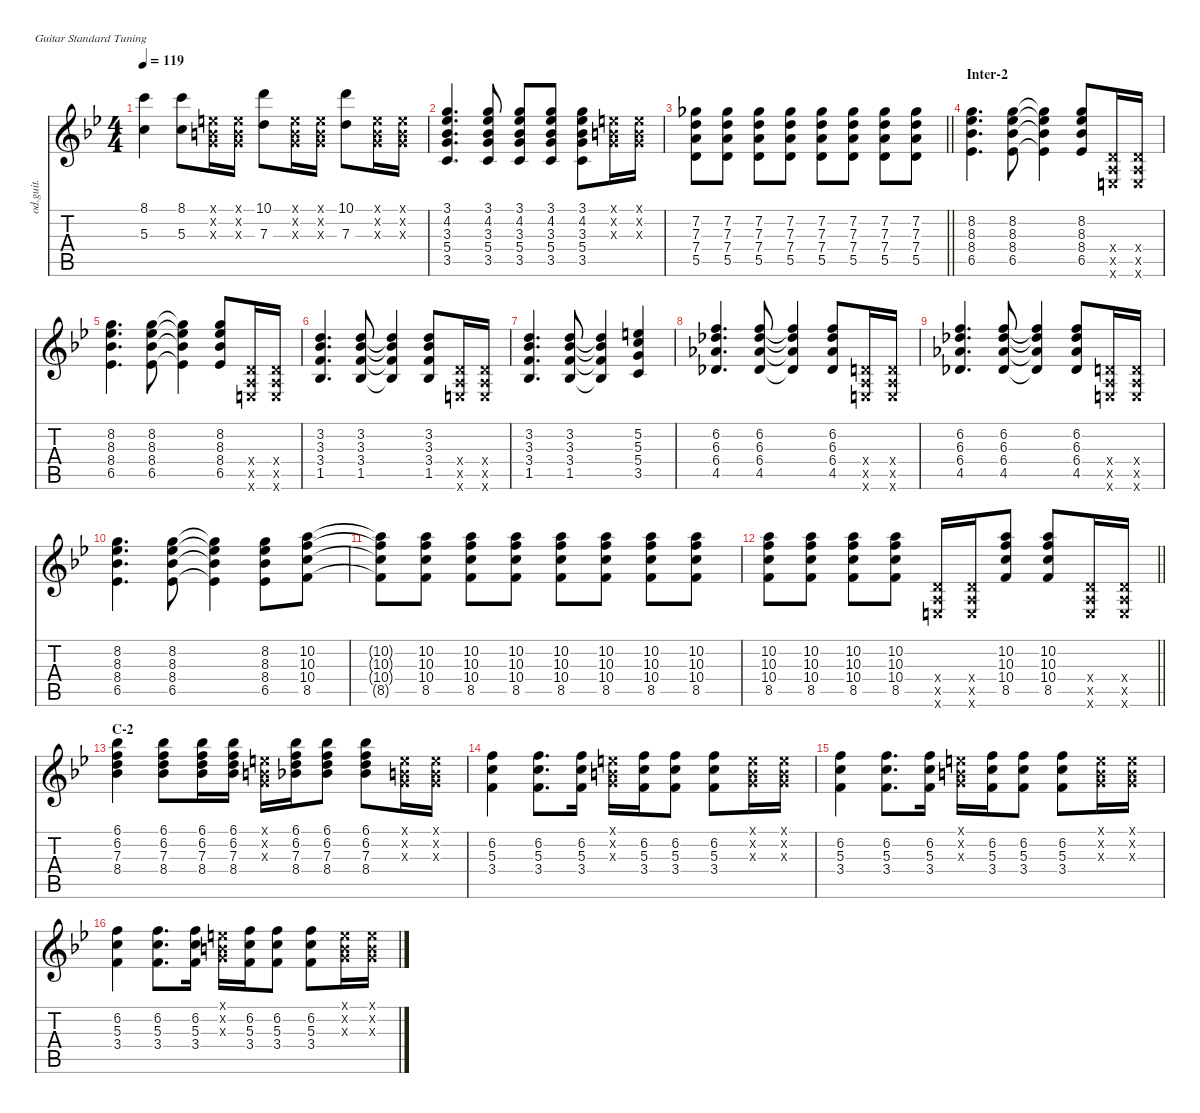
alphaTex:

\defaultSystemsLayout 4
\hideDynamics
\bracketExtendMode nobrackets
\otherSystemsTrackNameOrientation horizontal
\track ("Guitar 2" "od.guit.") {mute instrument overdrivenguitar}
\staff {score tabs}
\tuning (E4 B3 G3 D3 A2 E2)
\ts (4 4)
\tempo 119
\clef g2
\ks bb
(8.1{t acc forcenatural} 5.3{t acc forcenatural}).4{dy f beam Down} (8.1{acc forcenatural} 5.3{acc forcenatural}).8{beam Down} (0.1{x acc forcenatural} 0.2{x acc forcenatural} 0.3{x acc forcenatural}).16{beam Down} (0.1{x acc forcenatural} 0.2{x acc forcenatural} 0.3{x acc forcenatural}).16{beam Down} (10.1{acc forcenatural} 7.3{acc forcenatural}).8{beam Down} (0.1{x acc forcenatural} 0.2{x acc forcenatural} 0.3{x acc forcenatural}).16{beam Down} (0.1{x acc forcenatural} 0.2{x acc forcenatural} 0.3{x acc forcenatural}).16{beam Down} (10.1{acc forcenatural} 7.3{acc forcenatural}).8{beam Down} (0.1{x acc forcenatural} 0.2{x acc forcenatural} 0.3{x acc forcenatural}).16{beam Down} (0.1{x acc forcenatural} 0.2{x acc forcenatural} 0.3{x acc forcenatural}).16{beam Down} |
(3.1{acc forcenatural} 4.2{acc b} 3.3{acc b} 5.4{acc forcenatural} 3.5{acc forcenatural}).4{d beam Up} (3.1{acc forcenatural} 4.2{acc b} 3.3{acc b} 5.4{acc forcenatural} 3.5{acc forcenatural}).8{beam Up} (3.1{acc forcenatural} 4.2{acc b} 3.3{acc b} 5.4{acc forcenatural} 3.5{acc forcenatural}).8{beam Up} (3.1{acc forcenatural} 4.2{acc b} 3.3{acc b} 5.4{acc forcenatural} 3.5{acc forcenatural}).8{beam Up} (3.1{acc forcenatural} 4.2{acc b} 3.3{acc b} 5.4{acc forcenatural} 3.5{acc forcenatural}).8{beam Down} (0.1{x acc forcenatural} 0.2{x acc forcenatural} 0.3{x acc forcenatural}).16{beam Down} (0.1{x acc forcenatural} 0.2{x acc forcenatural} 0.3{x acc forcenatural}).16{beam Down} |
\barLineRight lightlight
(7.2{acc b} 7.3{acc forcenatural} 7.4{acc forcenatural} 5.5{acc forcenatural}).8{beam Down} (7.2{acc b} 7.3{acc forcenatural} 7.4{acc forcenatural} 5.5{acc forcenatural}).8{beam Down} (7.2{acc b} 7.3{acc forcenatural} 7.4{acc forcenatural} 5.5{acc forcenatural}).8{beam Down} (7.2{acc b} 7.3{acc forcenatural} 7.4{acc forcenatural} 5.5{acc forcenatural}).8{beam Down} (7.2{acc b} 7.3{acc forcenatural} 7.4{acc forcenatural} 5.5{acc forcenatural}).8{beam Down} (7.2{acc b} 7.3{acc forcenatural} 7.4{acc forcenatural} 5.5{acc forcenatural}).8{beam Down} (7.2{acc b} 7.3{acc forcenatural} 7.4{acc forcenatural} 5.5{acc forcenatural}).8{beam Down} (7.2{acc b} 7.3{acc forcenatural} 7.4{acc forcenatural} 5.5{acc forcenatural}).8{beam Down} |
\section ("" "Inter-2")
(8.2{acc forcenatural} 8.3{acc b} 8.4{acc b} 6.5{acc b}).4{d beam Down} (8.2{acc forcenatural} 8.3{acc b} 8.4{acc b} 6.5{acc b}).8{beam Down} (8.2{t acc forcenatural} 8.3{t acc b} 8.4{t acc b} 6.5{t acc b}).4{beam Down} (8.2{acc forcenatural} 8.3{acc b} 8.4{acc b} 6.5{acc b}).8{beam Up} (0.4{x acc forcenatural} 0.5{x acc forcenatural} 0.6{x acc forcenatural}).16{beam Up} (0.4{x acc forcenatural} 0.5{x acc forcenatural} 0.6{x acc forcenatural}).16{beam Up} |
(8.2{acc forcenatural} 8.3{acc b} 8.4{acc b} 6.5{acc b}).4{d beam Down} (8.2{acc forcenatural} 8.3{acc b} 8.4{acc b} 6.5{acc b}).8{beam Down} (8.2{t acc forcenatural} 8.3{t acc b} 8.4{t acc b} 6.5{t acc b}).4{beam Down} (8.2{acc forcenatural} 8.3{acc b} 8.4{acc b} 6.5{acc b}).8{beam Up} (0.4{x acc forcenatural} 0.5{x acc forcenatural} 0.6{x acc forcenatural}).16{beam Up} (0.4{x acc forcenatural} 0.5{x acc forcenatural} 0.6{x acc forcenatural}).16{beam Up} |
(3.2{acc forcenatural} 3.3{acc b} 3.4{acc forcenatural} 1.5{acc b}).4{d beam Up} (3.2{acc forcenatural} 3.3{acc b} 3.4{acc forcenatural} 1.5{acc b}).8{beam Up} (3.2{t acc forcenatural} 3.3{t acc b} 3.4{t acc forcenatural} 1.5{t acc b}).4{beam Up} (3.2{acc forcenatural} 3.3{acc b} 3.4{acc forcenatural} 1.5{acc b}).8{beam Up} (0.4{x acc forcenatural} 0.5{x acc forcenatural} 0.6{x acc forcenatural}).16{beam Up} (0.4{x acc forcenatural} 0.5{x acc forcenatural} 0.6{x acc forcenatural}).16{beam Up} |
(3.2{acc forcenatural} 3.3{acc b} 3.4{acc forcenatural} 1.5{acc b}).4{d beam Up} (3.2{acc forcenatural} 3.3{acc b} 3.4{acc forcenatural} 1.5{acc b}).8{beam Up} (3.2{t acc forcenatural} 3.3{t acc b} 3.4{t acc forcenatural} 1.5{t acc b}).4{beam Up} (5.2{acc forcenatural} 5.3{acc forcenatural} 5.4{acc forcenatural} 3.5{acc forcenatural}).4{beam Up} |
(6.2{acc forcenatural} 6.3{acc b} 6.4{acc b} 4.5{acc b}).4{d beam Up} (6.2{acc forcenatural} 6.3{acc b} 6.4{acc b} 4.5{acc b}).8{beam Up} (6.2{t acc forcenatural} 6.3{t acc b} 6.4{t acc b} 4.5{t acc b}).4{beam Up} (6.2{acc forcenatural} 6.3{acc b} 6.4{acc b} 4.5{acc b}).8{beam Up} (0.4{x acc forcenatural} 0.5{x acc forcenatural} 0.6{x acc forcenatural}).16{beam Up} (0.4{x acc forcenatural} 0.5{x acc forcenatural} 0.6{x acc forcenatural}).16{beam Up} |
(6.2{acc forcenatural} 6.3{acc b} 6.4{acc b} 4.5{acc b}).4{d beam Up} (6.2{acc forcenatural} 6.3{acc b} 6.4{acc b} 4.5{acc b}).8{beam Up} (6.2{t acc forcenatural} 6.3{t acc b} 6.4{t acc b} 4.5{t acc b}).4{beam Up} (6.2{acc forcenatural} 6.3{acc b} 6.4{acc b} 4.5{acc b}).8{beam Up} (0.4{x acc forcenatural} 0.5{x acc forcenatural} 0.6{x acc forcenatural}).16{beam Up} (0.4{x acc forcenatural} 0.5{x acc forcenatural} 0.6{x acc forcenatural}).16{beam Up} |
(8.2{acc forcenatural} 8.3{acc b} 8.4{acc b} 6.5{acc b}).4{d beam Down} (8.2{acc forcenatural} 8.3{acc b} 8.4{acc b} 6.5{acc b}).8{beam Down} (8.2{t acc forcenatural} 8.3{t acc b} 8.4{t acc b} 6.5{t acc b}).4{beam Down} (8.2{acc forcenatural} 8.3{acc b} 8.4{acc b} 6.5{acc b}).8{beam Down} (10.2{acc forcenatural} 10.3{acc forcenatural} 10.4{acc forcenatural} 8.5{acc forcenatural}).8{beam Down} |
(10.2{t acc forcenatural} 10.3{t acc forcenatural} 10.4{t acc forcenatural} 8.5{t acc forcenatural}).8{beam Down} (10.2{acc forcenatural} 10.3{acc forcenatural} 10.4{acc forcenatural} 8.5{acc forcenatural}).8{beam Down} (10.2{acc forcenatural} 10.3{acc forcenatural} 10.4{acc forcenatural} 8.5{acc forcenatural}).8{beam Down} (10.2{acc forcenatural} 10.3{acc forcenatural} 10.4{acc forcenatural} 8.5{acc forcenatural}).8{beam Down} (10.2{acc forcenatural} 10.3{acc forcenatural} 10.4{acc forcenatural} 8.5{acc forcenatural}).8{beam Down} (10.2{acc forcenatural} 10.3{acc forcenatural} 10.4{acc forcenatural} 8.5{acc forcenatural}).8{beam Down} (10.2{acc forcenatural} 10.3{acc forcenatural} 10.4{acc forcenatural} 8.5{acc forcenatural}).8{beam Down} (10.2{acc forcenatural} 10.3{acc forcenatural} 10.4{acc forcenatural} 8.5{acc forcenatural}).8{beam Down} |
\barLineRight lightlight
(10.2{acc forcenatural} 10.3{acc forcenatural} 10.4{acc forcenatural} 8.5{acc forcenatural}).8{beam Down} (10.2{acc forcenatural} 10.3{acc forcenatural} 10.4{acc forcenatural} 8.5{acc forcenatural}).8{beam Down} (10.2{acc forcenatural} 10.3{acc forcenatural} 10.4{acc forcenatural} 8.5{acc forcenatural}).8{beam Down} (10.2{acc forcenatural} 10.3{acc forcenatural} 10.4{acc forcenatural} 8.5{acc forcenatural}).8{beam Down} (0.4{x acc forcenatural} 0.5{x acc forcenatural} 0.6{x acc forcenatural}).16{beam Up} (0.4{x acc forcenatural} 0.5{x acc forcenatural} 0.6{x acc forcenatural}).16{beam Up} (10.2{acc forcenatural} 10.3{acc forcenatural} 10.4{acc forcenatural} 8.5{acc forcenatural}).8{beam Up} (10.2{acc forcenatural} 10.3{acc forcenatural} 10.4{acc forcenatural} 8.5{acc forcenatural}).8{beam Up} (0.4{x acc forcenatural} 0.5{x acc forcenatural} 0.6{x acc forcenatural}).16{beam Up} (0.4{x acc forcenatural} 0.5{x acc forcenatural} 0.6{x acc forcenatural}).16{beam Up} |
\section ("" "C-2")
(6.1{acc b} 6.2{acc forcenatural} 7.3{acc forcenatural} 8.4{acc b}).4{beam Down} (6.1{acc b} 6.2{acc forcenatural} 7.3{acc forcenatural} 8.4{acc b}).8{beam Down} (6.1{acc b} 6.2{acc forcenatural} 7.3{acc forcenatural} 8.4{acc b}).16{beam Down} (6.1{acc b} 6.2{acc forcenatural} 7.3{acc forcenatural} 8.4{acc b}).16{beam Down} (0.1{x acc forcenatural} 0.2{x acc forcenatural} 0.3{x acc forcenatural}).16{beam Down} (6.1{acc b} 6.2{acc forcenatural} 7.3{acc forcenatural} 8.4{acc b}).16{beam Down} (6.1{acc b} 6.2{acc forcenatural} 7.3{acc forcenatural} 8.4{acc b}).8{beam Down} (6.1{acc b} 6.2{acc forcenatural} 7.3{acc forcenatural} 8.4{acc b}).8{beam Down} (0.1{x acc forcenatural} 0.2{x acc forcenatural} 0.3{x acc forcenatural}).16{beam Down} (0.1{x acc forcenatural} 0.2{x acc forcenatural} 0.3{x acc forcenatural}).16{beam Down} |
(6.2{acc forcenatural} 5.3{acc forcenatural} 3.4{acc forcenatural}).4{beam Down} (6.2{acc forcenatural} 5.3{acc forcenatural} 3.4{acc forcenatural}).8{d beam Down} (6.2{acc forcenatural} 5.3{acc forcenatural} 3.4{acc forcenatural}).16{beam Down} (0.1{x acc forcenatural} 0.2{x acc forcenatural} 0.3{x acc forcenatural}).16{beam Down} (6.2{acc forcenatural} 5.3{acc forcenatural} 3.4{acc forcenatural}).16{beam Down} (6.2{acc forcenatural} 5.3{acc forcenatural} 3.4{acc forcenatural}).8{beam Down} (6.2{acc forcenatural} 5.3{acc forcenatural} 3.4{acc forcenatural}).8{beam Down} (0.1{x acc forcenatural} 0.2{x acc forcenatural} 0.3{x acc forcenatural}).16{beam Down} (0.1{x acc forcenatural} 0.2{x acc forcenatural} 0.3{x acc forcenatural}).16{beam Down} |
(6.2{acc forcenatural} 5.3{acc forcenatural} 3.4{acc forcenatural}).4{beam Down} (6.2{acc forcenatural} 5.3{acc forcenatural} 3.4{acc forcenatural}).8{d beam Down} (6.2{acc forcenatural} 5.3{acc forcenatural} 3.4{acc forcenatural}).16{beam Down} (0.1{x acc forcenatural} 0.2{x acc forcenatural} 0.3{x acc forcenatural}).16{beam Down} (6.2{acc forcenatural} 5.3{acc forcenatural} 3.4{acc forcenatural}).16{beam Down} (6.2{acc forcenatural} 5.3{acc forcenatural} 3.4{acc forcenatural}).8{beam Down} (6.2{acc forcenatural} 5.3{acc forcenatural} 3.4{acc forcenatural}).8{beam Down} (0.1{x acc forcenatural} 0.2{x acc forcenatural} 0.3{x acc forcenatural}).16{beam Down} (0.1{x acc forcenatural} 0.2{x acc forcenatural} 0.3{x acc forcenatural}).16{beam Down} |
(6.2{acc forcenatural} 5.3{acc forcenatural} 3.4{acc forcenatural}).4{beam Down} (6.2{acc forcenatural} 5.3{acc forcenatural} 3.4{acc forcenatural}).8{d beam Down} (6.2{acc forcenatural} 5.3{acc forcenatural} 3.4{acc forcenatural}).16{beam Down} (0.1{x acc forcenatural} 0.2{x acc forcenatural} 0.3{x acc forcenatural}).16{beam Down} (6.2{acc forcenatural} 5.3{acc forcenatural} 3.4{acc forcenatural}).16{beam Down} (6.2{acc forcenatural} 5.3{acc forcenatural} 3.4{acc forcenatural}).8{beam Down} (6.2{acc forcenatural} 5.3{acc forcenatural} 3.4{acc forcenatural}).8{beam Down} (0.1{x acc forcenatural} 0.2{x acc forcenatural} 0.3{x acc forcenatural}).16{beam Down} (0.1{x acc forcenatural} 0.2{x acc forcenatural} 0.3{x acc forcenatural}).16{beam Down}
